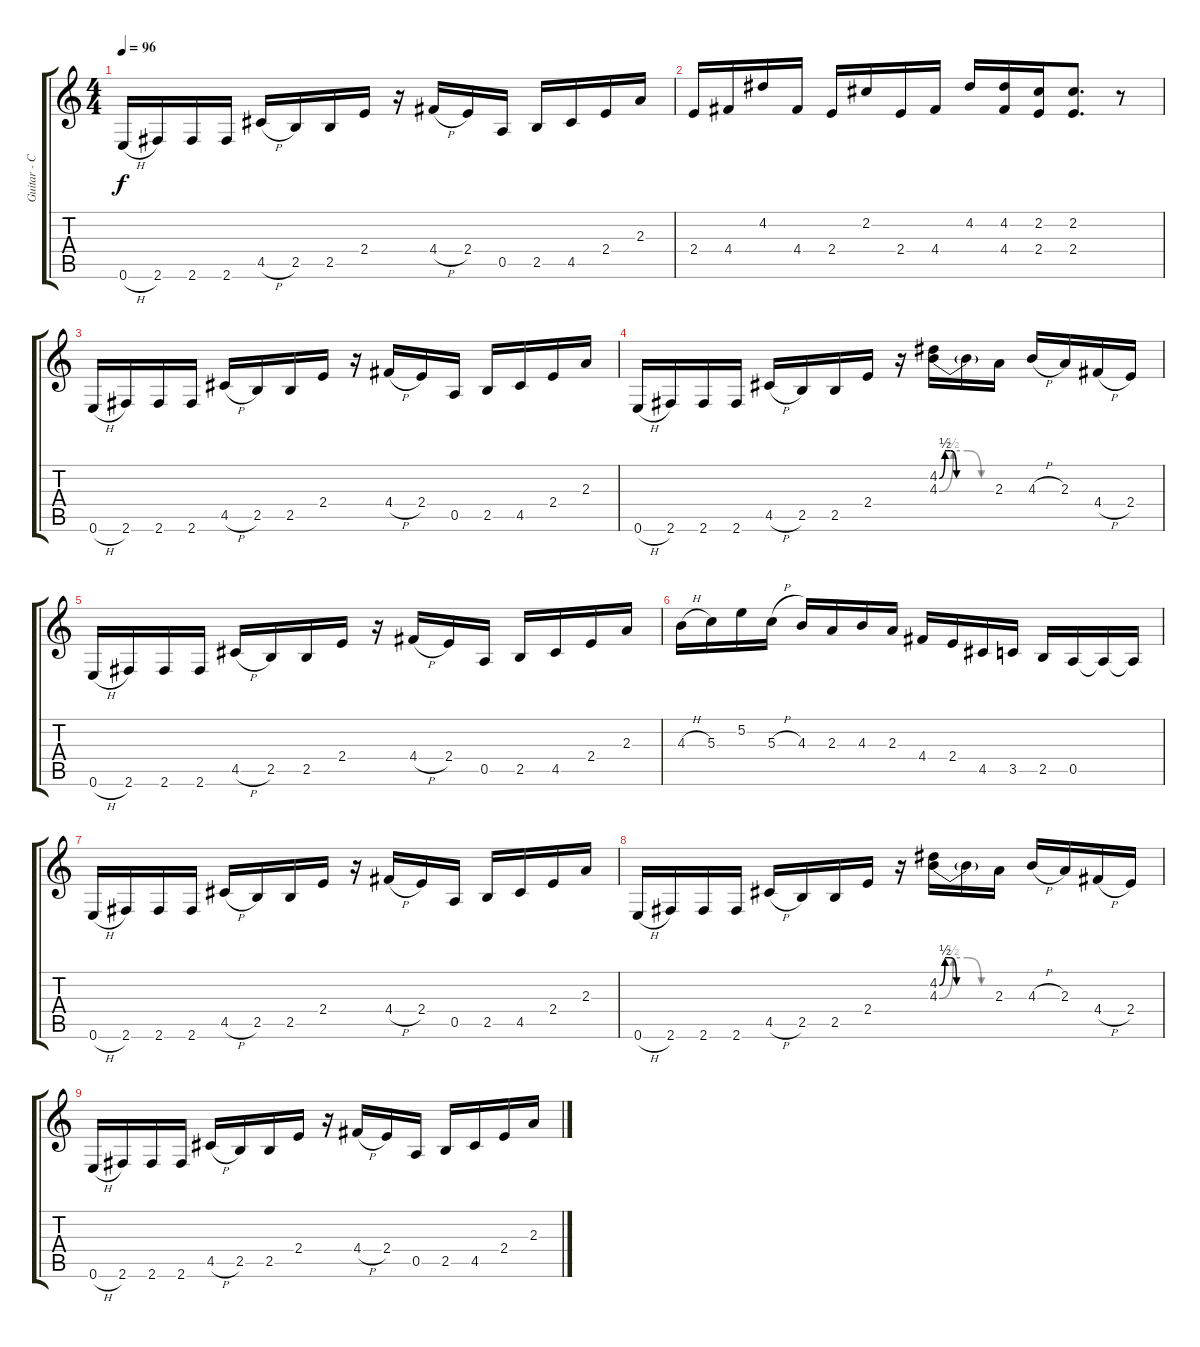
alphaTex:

\track ("Guitar - Clean" "Guitar - C") {instrument acousticguitarsteel}
\staff {score tabs}
\tuning (E4 B3 G3 D3 A2 E2) {hide}
\ts (4 4)
\tempo 96
\clef g2
\ks c
0.6{h}.16{dy f} 2.6.16 2.6.16 2.6.16 4.5{h}.16 2.5.16 2.5.16 2.4.16 r.16 4.4{h}.16 2.4.16 0.5.16 2.5.16 4.5.16 2.4.16 2.3.16 |
2.4.16 4.4.16 4.2.16 4.4.16 2.4.16 2.2.16 2.4.16 4.4.16 4.2.16 (4.2 4.4).16 (2.2 2.4).16 (2.2 2.4).8{d} r.8 |
0.6{h}.16 2.6.16 2.6.16 2.6.16 4.5{h}.16 2.5.16 2.5.16 2.4.16 r.16 4.4{h}.16 2.4.16 0.5.16 2.5.16 4.5.16 2.4.16 2.3.16 |
0.6{h}.16 2.6.16 2.6.16 2.6.16 4.5{h}.16 2.5.16 2.5.16 2.4.16 r.16 (4.2{be (custom 0 0 15 2 30 2 45 0 60 0)} 4.3{be (custom 0 0 15 2 30 2 45 0 60 0)}).16 4.3{t}.16 2.3.16 4.3{h}.16 2.3.16 4.4{h}.16 2.4.16 |
0.6{h}.16 2.6.16 2.6.16 2.6.16 4.5{h}.16 2.5.16 2.5.16 2.4.16 r.16 4.4{h}.16 2.4.16 0.5.16 2.5.16 4.5.16 2.4.16 2.3.16 |
4.3{h}.16 5.3.16 5.2.16 5.3{h}.16 4.3.16 2.3.16 4.3.16 2.3.16 4.4.16 2.4.16 4.5.16 3.5.16 2.5.16 0.5.16 0.5{t}.16 0.5{t}.16 |
0.6{h}.16 2.6.16 2.6.16 2.6.16 4.5{h}.16 2.5.16 2.5.16 2.4.16 r.16 4.4{h}.16 2.4.16 0.5.16 2.5.16 4.5.16 2.4.16 2.3.16 |
0.6{h}.16 2.6.16 2.6.16 2.6.16 4.5{h}.16 2.5.16 2.5.16 2.4.16 r.16 (4.2{be (custom 0 0 15 2 30 2 45 0 60 0)} 4.3{be (custom 0 0 15 2 30 2 45 0 60 0)}).16 4.3{t}.16 2.3.16 4.3{h}.16 2.3.16 4.4{h}.16 2.4.16 |
0.6{h}.16 2.6.16 2.6.16 2.6.16 4.5{h}.16 2.5.16 2.5.16 2.4.16 r.16 4.4{h}.16 2.4.16 0.5.16 2.5.16 4.5.16 2.4.16 2.3.16
